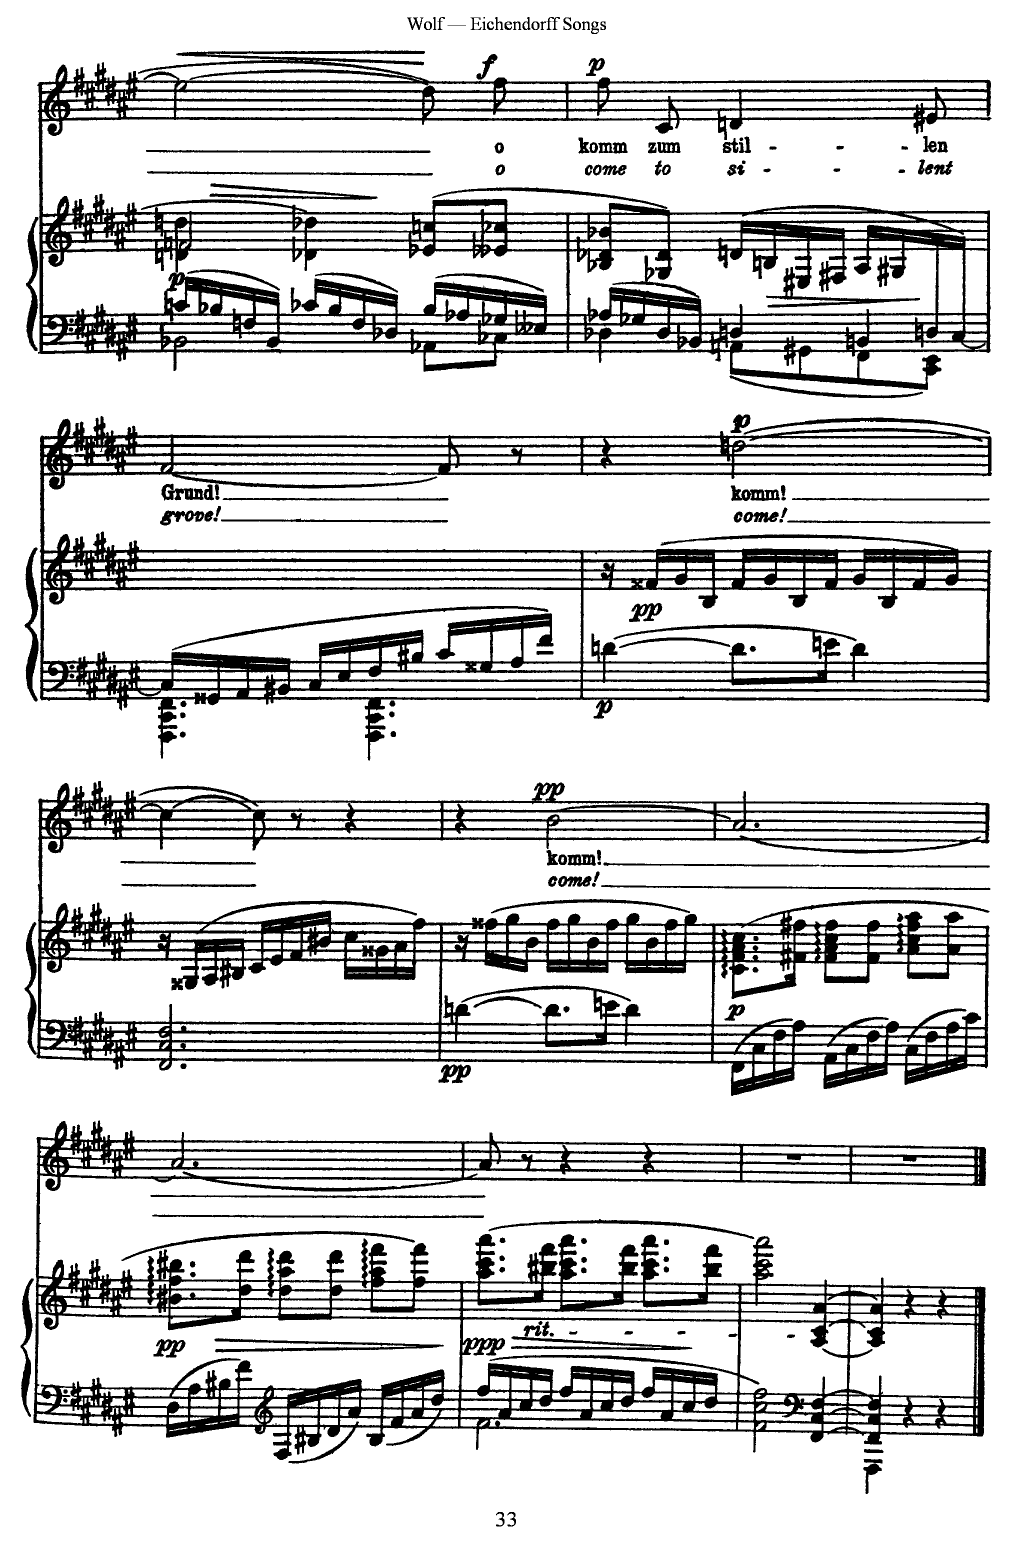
**kern	**kern	**dynam	**kern	**text	**text	**dynam
*part2	*part2	*part2	*part1	*part1	*part1	*part1
*staff3	*staff2	*staff2/3	*staff1	*staff1	*staff1	*staff1
*I"Piano	*	*	*I"Voice	*	*	*
*I'Pno	*	*	*	*	*	*
*clefF4	*clefG2	*	*clefG2	*	*	*
*k[f#c#g#d#a#e#]	*k[f#c#g#d#a#e#]	*	*k[f#c#g#d#a#e#]	*	*	*
*M3/4	*M3/4	*	*M3/4	*	*	*
=57	=57	=57	=57	=57	=57	=57
*^	*^	*	*	*	*	*
*	*	*	*^	*	*	*	*	*
!	!	!	!	!	!LO:DY:b	!	!	!	!LO:HP:b
16cn/LL	2BB-X\	2fn/	4dn\ 4ddn\	16ryy	p	(2ee#\]	.	.	<
!	!	!	!	!	!LO:HP:b	!	!	!	!
16B-X/	.	.	.	16ryy	>	.	.	.	.
16Fn/	.	.	.	8ryy	.	.	.	.	.
16BB-/JJ	.	.	.	.	.	.	.	.	.
16c-X/LL	.	.	4d-X\ 4dd-X\	8ryy	.	.	.	.	.
16Bn/	.	.	.	.	.	.	.	.	.
16F/	.	.	.	16ryy	.	.	.	.	.
16D-X/JJ	.	.	.	16ryy	.	.	.	.	.
16B/LL	8AA-X\L	4ryy	(8e-X/ 8ccn/L	4ryy	.	8dd#\L)	.	.	[
16A-X/	.	.	.	.	.	.	.	.	.
!	!	!	!	!	!	!	!	!	!LO:DY:a
16G-X/	8C-X\J	.	8e--X/ 8cc-X/J	.	.	8ff#\J	o	o	f
16E--X/JJ	.	.	.	.	.	.	.	.	.
*	*	*v	*v	*v	*	*	*	*	*
=58	=58	=58	=58	=58	=58	=58	=58
*	*^	*	*	*	*	*	*
!	!	!	!	!	!	!	!	!LO:DY:a
16A-X/LL	4D-X\	2ryy	8B-X/ 8d-X/ 8b-X/L	.	8ff#/L	komm	come	p
16G-X/	.	.	.	.	.	.	.	.
16D-/	.	.	8G-X/ 8d-/J)	.	8c#/J	zum	to	.
16BB-X/JJ	.	.	.	.	.	.	.	.
4Dn/	8AAn\L	.	(>16dn/LL	.	4.dn/	stil-	si-	.
!	!	!	!	!LO:HP:b	!	!	!	!
.	.	.	16Bn/	>	.	.	.	.
.	8GG#X\	.	16E#X/	.	.	.	.	.
.	.	.	16F#X/JJ	.	.	.	.	.
4BBn/	8FF#\	8ryy	16A#/LL	.	.	.	.	.
.	.	.	16G#X/	.	.	.	.	.
.	8CC#\ 8EE#\J	16Dn/LL	16d/	]	8e#X/	-len	-lent	.
.	.	[16C#/JJ	16c#/JJ)	.	.	.	.	.
*	*v	*v	*	*	*	*	*	*
=59	=59	=59	=59	=59	=59	=59	=59
16C#/LL]	4.FFF#\ 4.CC#\ 4.FF#\	2.ryy	.	[2f#/	Grund!	grove!	.
16GG##X/	.	.	.	.	.	.	.
16AA#/	.	.	.	.	.	.	.
16BB#X/JJ	.	.	.	.	.	.	.
16C#/LL	.	.	.	.	.	.	.
16E#/	.	.	.	.	.	.	.
16F#/	4.FFF#\ 4.CC#\ 4.FF#\	.	.	.	.	.	.
16B#X/JJ	.	.	.	.	.	.	.
16c#/LL	.	.	.	8f#/]	.	.	.
16G##X/	.	.	.	.	.	.	.
16A#/	.	.	.	8r	.	.	.
16f#/JJ	.	.	.	.	.	.	.
*v	*v	*	*	*	*	*	*
=60	=60	=60	=60	=60	=60	=60
!	!	!LO:DY:b=2	!	!	!	!
[4dn\	16r	p	4r	.	.	.
!	!	!LO:DY:b	!	!	!	!
.	(>16f##X/LL	pp	.	.	.	.
.	16g#/	.	.	.	.	.
.	16B/JJ	.	.	.	.	.
!	!	!	!	!	!	!LO:DY:a
8.d\L]	16f##/LL	.	((2ddn\	komm!	come!	p
.	16g#/	.	.	.	.	.
.	16B/	.	.	.	.	.
16en\Jk	16f##/JJ	.	.	.	.	.
4d\	16g#/LL	.	.	.	.	.
.	16B/	.	.	.	.	.
.	16f##/	.	.	.	.	.
.	16g#/JJ)	.	.	.	.	.
=61	=61	=61	=61	=61	=61	=61
2.FF#/ 2.C#/ 2.F#/	16r	.	[4cc#\)	.	.	.
.	(16G##X/LL	.	.	.	.	.
.	16A#/	.	.	.	.	.
.	16B#X/JJ	.	.	.	.	.
.	16c#/LL	.	8cc#\])	.	.	.
.	16e#/	.	.	.	.	.
.	16f#/	.	8r	.	.	.
.	16b#X/JJ	.	.	.	.	.
.	16cc#\LL	.	4r	.	.	.
.	16g##X\	.	.	.	.	.
.	16a#\	.	.	.	.	.
.	16ff#\JJ)	.	.	.	.	.
=62	=62	=62	=62	=62	=62	=62
!	!	!LO:DY:b=2	!	!	!	!
[4dn\	16r	pp	4r	.	.	.
.	(16ff##X\LL	.	.	.	.	.
.	16gg#\	.	.	.	.	.
.	16b\JJ	.	.	.	.	.
!	!	!	!	!	!	!LO:DY:a
8.d\L]	16ff##\LL	.	(2b\	komm!	come!	pp
.	16gg#\	.	.	.	.	.
.	16b\	.	.	.	.	.
16en\Jk	16ff##\JJ	.	.	.	.	.
4d\	16gg#\LL	.	.	.	.	.
.	16b\	.	.	.	.	.
.	16ff##\	.	.	.	.	.
.	16gg#\JJ)	.	.	.	.	.
=63	=63	=63	=63	=63	=63	=63
!	!	!LO:DY:b	!	!	!	!
16FF#\LL	(>8.c#\ 8.f#\ 8.a#\ 8.cc#\L	p	[2.a#/)	.	.	.
16C#\	.	.	.	.	.	.
16F#\	.	.	.	.	.	.
16A#\JJ	16f#X\ 16ff#X\Jk	.	.	.	.	.
16AA#\LL	8f#\ 8a#\ 8cc#\ 8ff#\L	.	.	.	.	.
16C#\	.	.	.	.	.	.
16F#\	8f#\ 8ff#\J	.	.	.	.	.
16A#\JJ	.	.	.	.	.	.
16C#\LL	8a#\ 8cc#\ 8ff#\ 8aa#\L	.	.	.	.	.
16F#\	.	.	.	.	.	.
16A#\	8a#\ 8aa#\J	.	.	.	.	.
16c#\JJ	.	.	.	.	.	.
=64	=64	=64	=64	=64	=64	=64
!	!	!LO:DY:b	!	!	!	!
16D#\LL	8.b#X\ 8.ff#\ 8.bb#X\L	pp	2.a#/_	.	.	.
16A#\	.	.	.	.	.	.
16B#X\	.	.	.	.	.	.
!	!	!LO:HP:b	!	!	!	!
16f#\JJ	16dd#\ 16ddd#\Jk	>	.	.	.	.
*clefG2	*	*	*	*	*	*
16F#/LL	8dd#\ 8aa#\ 8ddd#\L	.	.	.	.	.
16B#/	.	.	.	.	.	.
16d#/	8dd#\ 8ddd#\J	.	.	.	.	.
16a#/JJ	.	.	.	.	.	.
16B#/LL	8ff#\ 8aa#\ 8fff#\L	.	.	.	.	.
16f#/	.	.	.	.	.	.
16a#/	8ff#\ 8fff#\J)	.	.	.	.	.
16dd#/JJ	.	.	.	.	.	.
.	.	]	.	.	.	.
=65	=65	=65	=65	=65	=65	=65
*^	*	*	*	*	*	*
!	!	!	!LO:DY:b	!	!	!	!
16ff#/LL	2.f#\	(>8.aa#\ 8.ccc#\ 8.aaa#\L	ppp	8a#/]	.	.	.
16a#/	.	.	.	.	.	.	.
16cc#/	.	.	.	8r	.	.	.
!	!	!LO:TX:b:t=rit.	!	!	!	!	!
16dd#/JJ	.	16bb#X\ 16fff#\Jk	.	.	.	.	.
16ff#/LL	.	8.aa#\ 8.ccc#\ 8.aaa#\L	.	4r	.	.	.
16a#/	.	.	.	.	.	.	.
16cc#/	.	.	.	.	.	.	.
16dd#/JJ	.	16bb#\ 16fff#\Jk	.	.	.	.	.
16ff#/LL	.	8.aa#\ 8.ccc#\ 8.aaa#\L	.	4r	.	.	.
16a#/	.	.	.	.	.	.	.
16cc#/	.	.	.	.	.	.	.
16dd#/JJ	.	16bb#\ 16fff#\Jk	]	.	.	.	.
*v	*v	*	*	*	*	*	*
=66	=66	=66	=66	=66	=66	=66
2f#\ 2cc#\ 2ff#\	2aa#\ 2ccc#\ 2aaa#\)	.	2.r	.	.	.
*clefF4	*	*	*	*	*	*
[4FF#/ [4C#/ [4F#/	[4A#/ [4c#/ [4a#/	.	.	.	.	.
=67	=67	=67	=67	=67	=67	=67
*^	*	*	*	*	*	*
4FF#/] 4C#/] 4F#/]	4FFF#\	4A#/] 4c#/] 4a#/]	.	2.r	.	.	.
4r	2ryy	4r	.	.	.	.	.
4r	.	4r	.	.	.	.	.
*v	*v	*	*	*	*	*	*
==	==	==	==	==	==	==
*-	*-	*-	*-	*-	*-	*-
